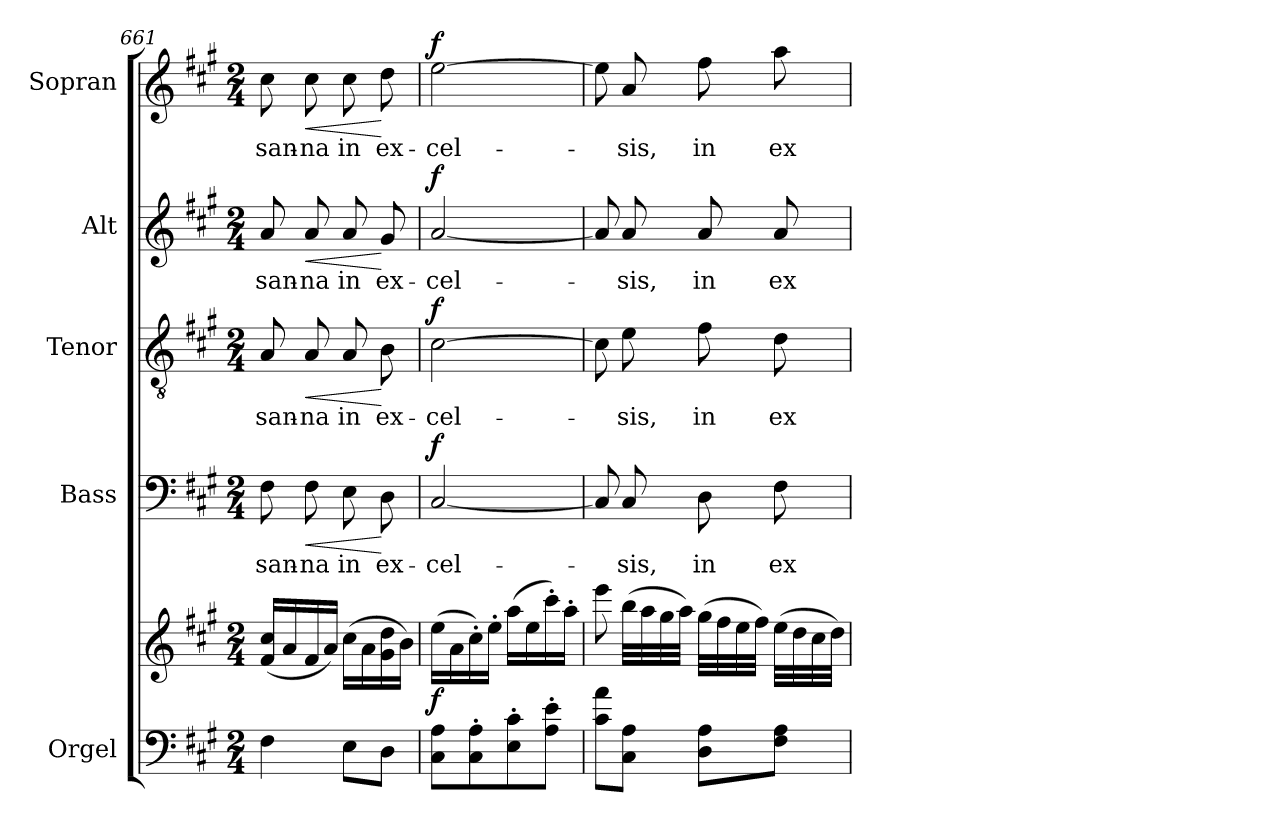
**kern	**kern	**dynam	**kern	**text	**dynam	**kern	**text	**dynam	**kern	**text	**dynam	**kern	**text	**dynam
*part5	*part5	*part5	*part4	*part4	*part4	*part3	*part3	*part3	*part2	*part2	*part2	*part1	*part1	*part1
*staff6	*staff5	*staff5/6	*staff4	*staff4	*staff4	*staff3	*staff3	*staff3	*staff2	*staff2	*staff2	*staff1	*staff1	*staff1
*I"Orgel	*	*	*I"Bass	*	*	*I"Tenor	*	*	*I"Alt	*	*	*I"Sopran	*	*
*I'Org.	*	*	*I'B.	*	*	*I'T.	*	*	*I'A.	*	*	*I'S.	*	*
*clefF4	*clefG2	*	*clefF4	*	*	*clefGv2	*	*	*clefG2	*	*	*clefG2	*	*
*k[f#c#g#]	*k[f#c#g#]	*	*k[f#c#g#]	*	*	*k[f#c#g#]	*	*	*k[f#c#g#]	*	*	*k[f#c#g#]	*	*
*A:	*A:	*	*A:	*	*	*A:	*	*	*A:	*	*	*A:	*	*
*M2/4	*M2/4	*	*M2/4	*	*	*M2/4	*	*	*M2/4	*	*	*M2/4	*	*
=661	=661	=661	=661	=661	=661	=661	=661	=661	=661	=661	=661	=661	=661	=661
!	!	!	!	!LO:LY:b	!	!	!LO:LY:b	!	!	!LO:LY:b	!	!	!LO:LY:b	!
4F#\	(<16f#/ 16cc#/LL	.	8F#\	-san-	.	8A/	-san-	.	8a/	-san-	.	8cc#\	-san-	.
.	16a/	.	.	.	.	.	.	.	.	.	.	.	.	.
!	!	!	!	!LO:LY:b	!LO:HP:b	!	!LO:LY:b	!LO:HP:b	!	!LO:LY:b	!LO:HP:b	!	!LO:LY:b	!LO:HP:b
.	16f#/	.	8F#\	-na	<	8A/	-na	<	8a/	-na	<	8cc#\	-na	<
.	16a/JJ)	.	.	.	.	.	.	.	.	.	.	.	.	.
!	!	!	!	!LO:LY:b	!	!	!LO:LY:b	!	!	!LO:LY:b	!	!	!LO:LY:b	!
8E\L	(>16cc#\LL	.	8E\	in	.	8A/	in	.	8a/	in	.	8cc#\	in	.
.	16a\	.	.	.	.	.	.	.	.	.	.	.	.	.
!	!	!	!	!LO:LY:b	!	!	!LO:LY:b	!	!	!LO:LY:b	!	!	!LO:LY:b	!
8D\J	16g#\ 16dd\	.	8D\	ex-	[	8B\	ex-	[	8g#/	ex-	[	8dd\	ex-	[
.	16b\JJ)	.	.	.	.	.	.	.	.	.	.	.	.	.
=662	=662	=662	=662	=662	=662	=662	=662	=662	=662	=662	=662	=662	=662	=662
!	!	!LO:DY:b	!	!LO:LY:b	!LO:DY:a	!	!LO:LY:b	!LO:DY:a	!	!LO:LY:b	!LO:DY:a	!	!LO:LY:b	!LO:DY:a
8C#\ 8A\L	(>16ee\LL	f	[2C#/	-cel-	f	[2c#\	-cel-	f	[2a/	-cel-	f	[2ee\	-cel-	f
.	16a\	.	.	.	.	.	.	.	.	.	.	.	.	.
8C#\'> 8A\'>	16cc#'>\)	.	.	.	.	.	.	.	.	.	.	.	.	.
.	16ee'>\JJ	.	.	.	.	.	.	.	.	.	.	.	.	.
8E\'> 8c#\'>	(>16aa\LL	.	.	.	.	.	.	.	.	.	.	.	.	.
.	16ee\	.	.	.	.	.	.	.	.	.	.	.	.	.
8A\'> 8e\'>J	16ccc#'>\)	.	.	.	.	.	.	.	.	.	.	.	.	.
.	16aa'>\JJ	.	.	.	.	.	.	.	.	.	.	.	.	.
=663	=663	=663	=663	=663	=663	=663	=663	=663	=663	=663	=663	=663	=663	=663
8c#\ 8a\L	8eee\	.	8C#/]	.	.	8c#\]	.	.	8a/]	.	.	8ee\]	.	.
!	!	!	!	!LO:LY:b	!	!	!LO:LY:b	!	!	!LO:LY:b	!	!	!LO:LY:b	!
8C#\ 8A\J	(>32bb\LLL	.	8C#/	-sis,	.	8e\	-sis,	.	8a/	-sis,	.	8a/	-sis,	.
.	32aa\	.	.	.	.	.	.	.	.	.	.	.	.	.
.	32gg#\	.	.	.	.	.	.	.	.	.	.	.	.	.
.	32aa\JJJ)	.	.	.	.	.	.	.	.	.	.	.	.	.
!	!	!	!	!LO:LY:b	!	!	!LO:LY:b	!	!	!LO:LY:b	!	!	!LO:LY:b	!
8D\ 8A\L	(>32gg#\LLL	.	8D\	in	.	8f#\	in	.	8a/	in	.	8ff#\	in	.
.	32ff#\	.	.	.	.	.	.	.	.	.	.	.	.	.
.	32ee\	.	.	.	.	.	.	.	.	.	.	.	.	.
.	32ff#\JJJ)	.	.	.	.	.	.	.	.	.	.	.	.	.
!	!	!	!	!LO:LY:b	!	!	!LO:LY:b	!	!	!LO:LY:b	!	!	!LO:LY:b	!
8F#\ 8A\J	(>32ee\LLL	.	8F#\	ex-	.	8d\	ex-	.	8a/	ex-	.	8aa\	ex-	.
.	32dd\	.	.	.	.	.	.	.	.	.	.	.	.	.
.	32cc#\	.	.	.	.	.	.	.	.	.	.	.	.	.
.	32dd\JJJ)	.	.	.	.	.	.	.	.	.	.	.	.	.
=	=	=	=	=	=	=	=	=	=	=	=	=	=	=
*-	*-	*-	*-	*-	*-	*-	*-	*-	*-	*-	*-	*-	*-	*-
